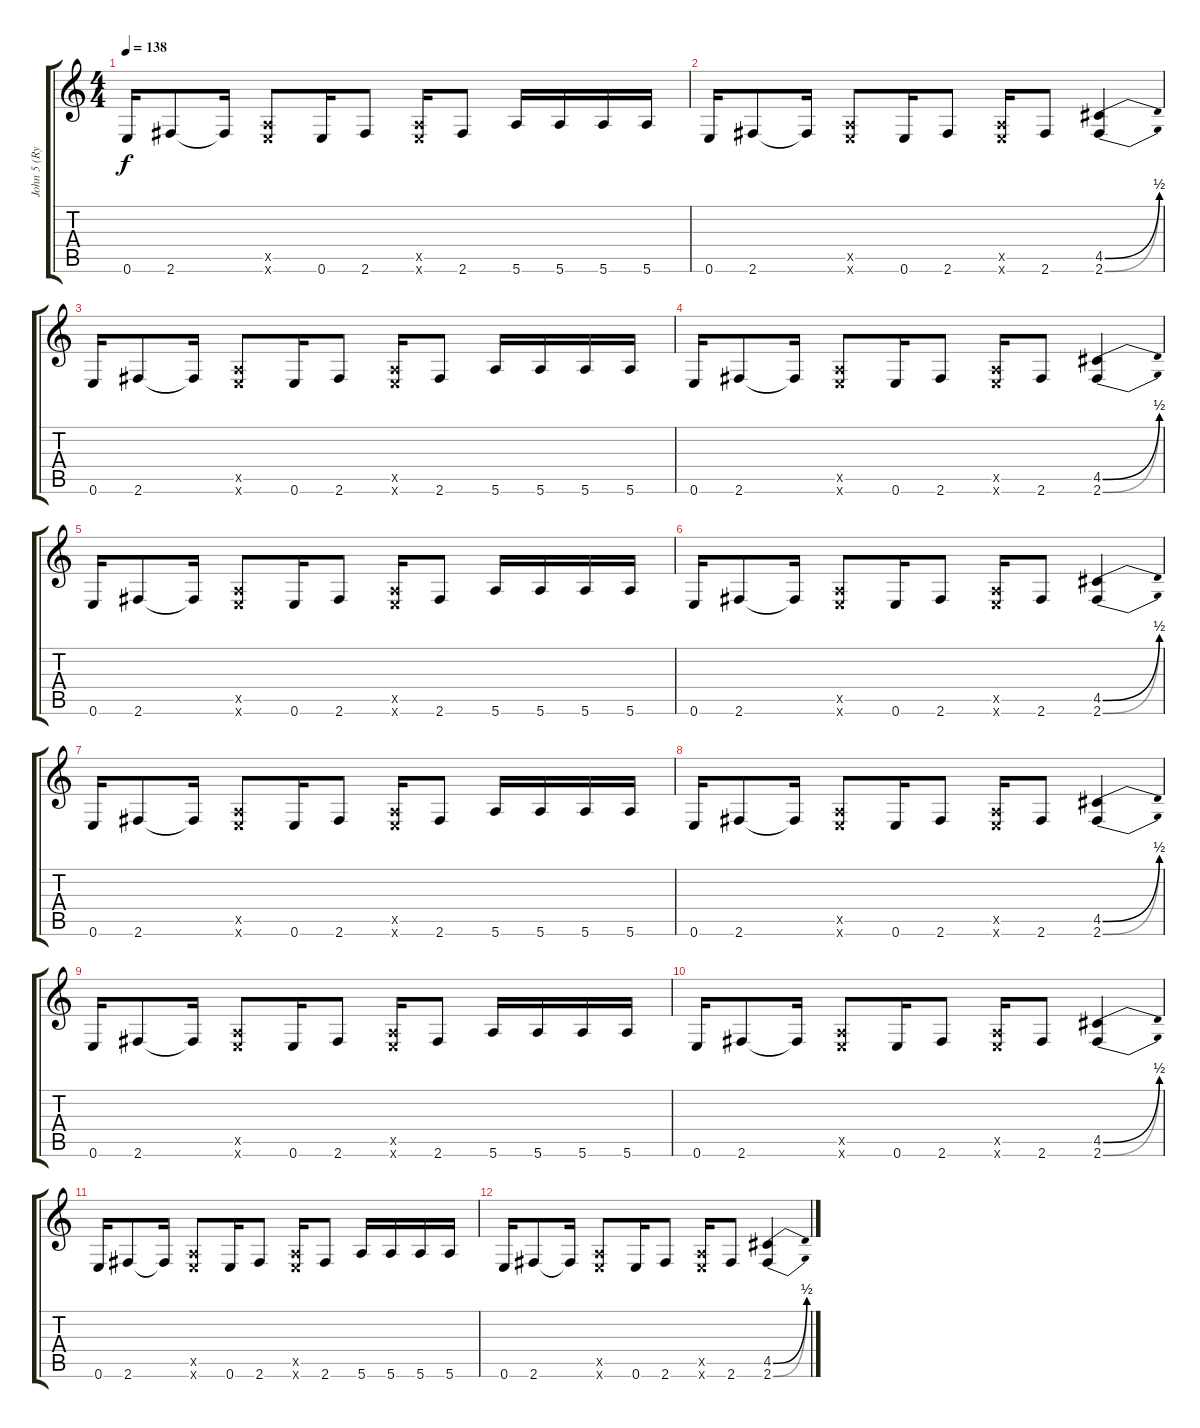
\track ("John 5 (Rythmic)" "John 5 (Ry") {instrument distortionguitar}
\staff {score tabs}
\tuning (E4 B3 G3 D3 A2 E2) {hide}
\ts (4 4)
\tempo 138
\clef g2
\ks c
0.6.16{dy f} 2.6.8 2.6{t}.16 (0.5{x} 0.6{x}).8 0.6.16 2.6.8 (0.5{x} 0.6{x}).16 2.6.8 5.6.16 5.6.16 5.6.16 5.6.16 |
0.6.16 2.6.8 2.6{t}.16 (0.5{x} 0.6{x}).8 0.6.16 2.6.8 (0.5{x} 0.6{x}).16 2.6.8 (4.5{be (bend 0 0 60 2)} 2.6{be (bend 0 0 60 2)}).4 |
0.6.16 2.6.8 2.6{t}.16 (0.5{x} 0.6{x}).8 0.6.16 2.6.8 (0.5{x} 0.6{x}).16 2.6.8 5.6.16 5.6.16 5.6.16 5.6.16 |
0.6.16 2.6.8 2.6{t}.16 (0.5{x} 0.6{x}).8 0.6.16 2.6.8 (0.5{x} 0.6{x}).16 2.6.8 (4.5{be (bend 0 0 60 2)} 2.6{be (bend 0 0 60 2)}).4 |
0.6.16 2.6.8 2.6{t}.16 (0.5{x} 0.6{x}).8 0.6.16 2.6.8 (0.5{x} 0.6{x}).16 2.6.8 5.6.16 5.6.16 5.6.16 5.6.16 |
0.6.16 2.6.8 2.6{t}.16 (0.5{x} 0.6{x}).8 0.6.16 2.6.8 (0.5{x} 0.6{x}).16 2.6.8 (4.5{be (bend 0 0 60 2)} 2.6{be (bend 0 0 60 2)}).4 |
0.6.16 2.6.8 2.6{t}.16 (0.5{x} 0.6{x}).8 0.6.16 2.6.8 (0.5{x} 0.6{x}).16 2.6.8 5.6.16 5.6.16 5.6.16 5.6.16 |
0.6.16 2.6.8 2.6{t}.16 (0.5{x} 0.6{x}).8 0.6.16 2.6.8 (0.5{x} 0.6{x}).16 2.6.8 (4.5{be (bend 0 0 60 2)} 2.6{be (bend 0 0 60 2)}).4 |
0.6.16 2.6.8 2.6{t}.16 (0.5{x} 0.6{x}).8 0.6.16 2.6.8 (0.5{x} 0.6{x}).16 2.6.8 5.6.16 5.6.16 5.6.16 5.6.16 |
0.6.16 2.6.8 2.6{t}.16 (0.5{x} 0.6{x}).8 0.6.16 2.6.8 (0.5{x} 0.6{x}).16 2.6.8 (4.5{be (bend 0 0 60 2)} 2.6{be (bend 0 0 60 2)}).4 |
0.6.16 2.6.8 2.6{t}.16 (0.5{x} 0.6{x}).8 0.6.16 2.6.8 (0.5{x} 0.6{x}).16 2.6.8 5.6.16 5.6.16 5.6.16 5.6.16 |
0.6.16 2.6.8 2.6{t}.16 (0.5{x} 0.6{x}).8 0.6.16 2.6.8 (0.5{x} 0.6{x}).16 2.6.8 (4.5{be (bend 0 0 60 2)} 2.6{be (bend 0 0 60 2)}).4
